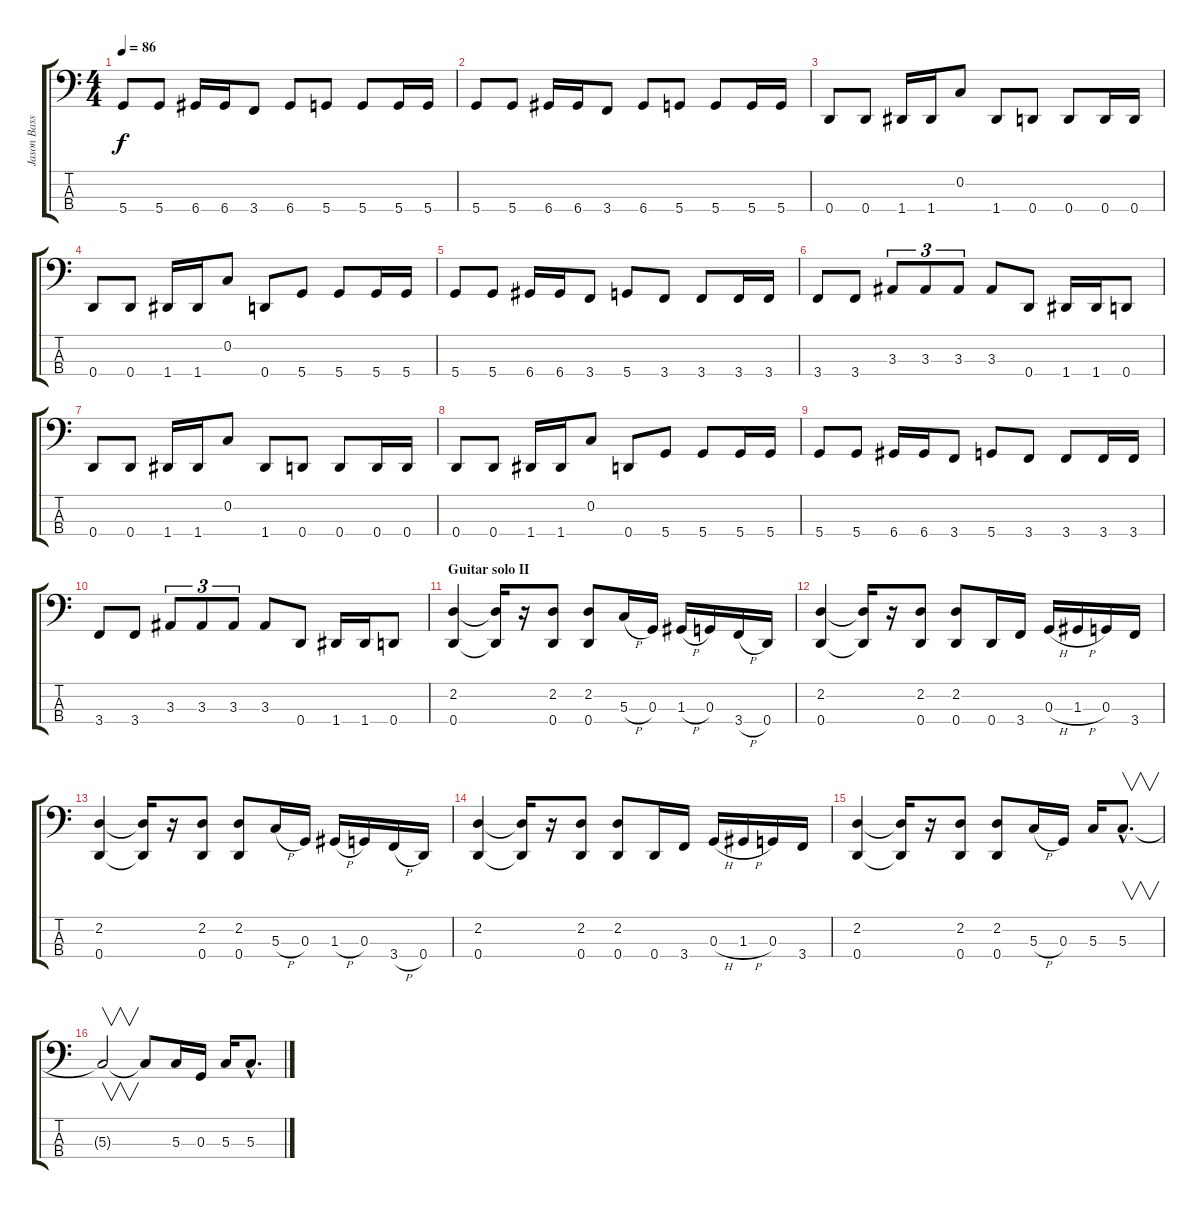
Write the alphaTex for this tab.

\track ("Jason Bass" "Jason Bass") {instrument electricbasspick}
\staff {score tabs}
\tuning (F2 C2 G1 D1) {hide}
\ts (4 4)
\tempo 86
\clef f4
\ks c
5.4.8{dy f} 5.4.8 6.4.16 6.4.16 3.4.8 6.4.8 5.4.8 5.4.8 5.4.16 5.4.16 |
5.4.8 5.4.8 6.4.16 6.4.16 3.4.8 6.4.8 5.4.8 5.4.8 5.4.16 5.4.16 |
0.4.8 0.4.8 1.4.16 1.4.16 0.2.8 1.4.8 0.4.8 0.4.8 0.4.16 0.4.16 |
0.4.8 0.4.8 1.4.16 1.4.16 0.2.8 0.4.8 5.4.8 5.4.8 5.4.16 5.4.16 |
5.4.8 5.4.8 6.4.16 6.4.16 3.4.8 5.4.8 3.4.8 3.4.8 3.4.16 3.4.16 |
3.4.8 3.4.8 3.3.8{tu (3 2)} 3.3.8{tu (3 2)} 3.3.8{tu (3 2)} 3.3.8 0.4.8 1.4.16 1.4.16 0.4.8 |
0.4.8 0.4.8 1.4.16 1.4.16 0.2.8 1.4.8 0.4.8 0.4.8 0.4.16 0.4.16 |
0.4.8 0.4.8 1.4.16 1.4.16 0.2.8 0.4.8 5.4.8 5.4.8 5.4.16 5.4.16 |
5.4.8 5.4.8 6.4.16 6.4.16 3.4.8 5.4.8 3.4.8 3.4.8 3.4.16 3.4.16 |
3.4.8 3.4.8 3.3.8{tu (3 2)} 3.3.8{tu (3 2)} 3.3.8{tu (3 2)} 3.3.8 0.4.8 1.4.16 1.4.16 0.4.8 |
\section ("" "Guitar solo II")
(2.2 0.4).4 (2.2{t} 0.4{t}).16 r.16 (2.2 0.4).8 (2.2 0.4).8 5.3{h}.16 0.3.16 1.3{h}.16 0.3.16 3.4{h}.16 0.4.16 |
(2.2 0.4).4 (2.2{t} 0.4{t}).16 r.16 (2.2 0.4).8 (2.2 0.4).8 0.4.16 3.4.16 0.3{h}.16 1.3{h}.16 0.3.16 3.4.16 |
(2.2 0.4).4 (2.2{t} 0.4{t}).16 r.16 (2.2 0.4).8 (2.2 0.4).8 5.3{h}.16 0.3.16 1.3{h}.16 0.3.16 3.4{h}.16 0.4.16 |
(2.2 0.4).4 (2.2{t} 0.4{t}).16 r.16 (2.2 0.4).8 (2.2 0.4).8 0.4.16 3.4.16 0.3{h}.16 1.3{h}.16 0.3.16 3.4.16 |
(2.2 0.4).4 (2.2{t} 0.4{t}).16 r.16 (2.2 0.4).8 (2.2 0.4).8 5.3{h}.16 0.3.16 5.3.16 5.3{hac}.8{v d} |
5.3{t}.2{v} 5.3{t}.8 5.3.16 0.3.16 5.3.16 5.3{hac}.8{d}
